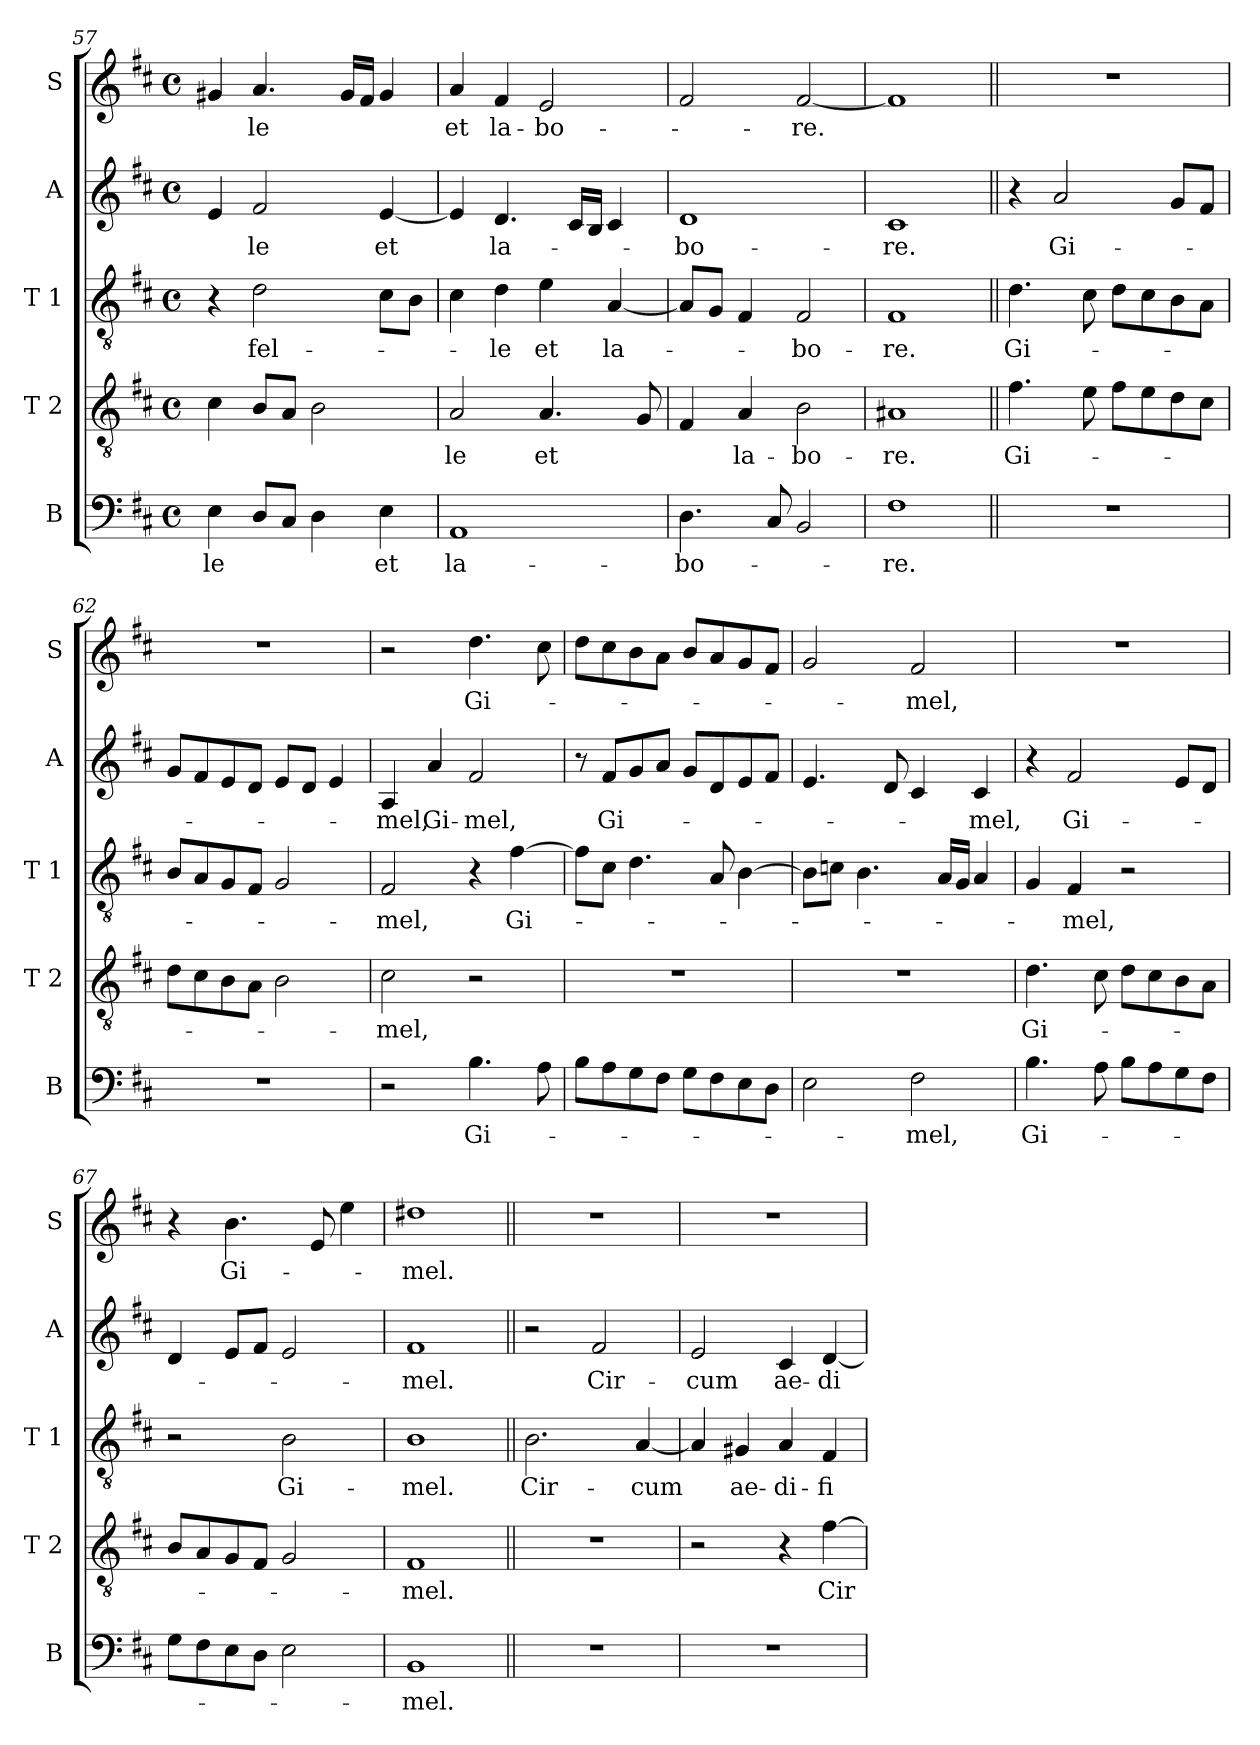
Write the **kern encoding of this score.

**kern	**text	**kern	**text	**kern	**text	**kern	**text	**kern	**text
*part5	*part5	*part4	*part4	*part3	*part3	*part2	*part2	*part1	*part1
*staff5	*staff5	*staff4	*staff4	*staff3	*staff3	*staff2	*staff2	*staff1	*staff1
*I"B	*	*I"T 2	*	*I"T 1	*	*I"A	*	*I"S	*
*I'B	*	*I'T 2	*	*I'T 1	*	*I'A	*	*I'S	*
*clefF4	*	*clefGv2	*	*clefGv2	*	*clefG2	*	*clefG2	*
*k[f#c#]	*	*k[f#c#]	*	*k[f#c#]	*	*k[f#c#]	*	*k[f#c#]	*
*b:	*	*b:	*	*b:	*	*b:	*	*b:	*
*M4/4	*	*M4/4	*	*M4/4	*	*M4/4	*	*M4/4	*
*met(c)	*	*met(c)	*	*met(c)	*	*met(c)	*	*met(c)	*
=57	=57	=57	=57	=57	=57	=57	=57	=57	=57
!	!LO:LY:b	!	!	!	!	!	!	!	!
4E\	-le	4c#\	.	4r	.	4e/	.	4g#X/	.
!	!	!	!	!	!LO:LY:b	!	!LO:LY:b	!	!LO:LY:b
8D/L	.	8B/L	.	2d\	fel-	2f#/	-le	4.a/	-le
8C#/J	.	8A/J	.	.	.	.	.	.	.
4D\	.	2B\	.	.	.	.	.	.	.
.	.	.	.	.	.	.	.	16g#/LL	.
.	.	.	.	.	.	.	.	16f#/JJ	.
!	!LO:LY:b	!	!	!	!	!	!LO:LY:b	!	!
4E\	et	.	.	8c#\L	.	[4e/	et	4g#/	.
.	.	.	.	8B\J	.	.	.	.	.
=58	=58	=58	=58	=58	=58	=58	=58	=58	=58
!	!LO:LY:b	!	!LO:LY:b	!	!	!	!	!	!LO:LY:b
1AA	la-	2A/	-le	4c#\	.	4e/]	.	4a/	et
!	!	!	!	!	!LO:LY:b	!	!LO:LY:b	!	!LO:LY:b
.	.	.	.	4d\	-le	4.d/	la-	4f#/	la-
!	!	!	!LO:LY:b	!	!LO:LY:b	!	!	!	!LO:LY:b
.	.	4.A/	et	4e\	et	.	.	2e/	-bo-
.	.	.	.	.	.	16c#/LL	.	.	.
.	.	.	.	.	.	16B/JJ	.	.	.
!	!	!	!	!	!LO:LY:b	!	!	!	!
.	.	.	.	[4A/	la-	4c#/	.	.	.
.	.	8G/	.	.	.	.	.	.	.
=59	=59	=59	=59	=59	=59	=59	=59	=59	=59
!	!LO:LY:b	!	!	!	!	!	!LO:LY:b	!	!
4.D\	-bo-	4F#/	.	8A/L]	.	1d	-bo-	2f#/	.
.	.	.	.	8G/J	.	.	.	.	.
!	!	!	!LO:LY:b	!	!	!	!	!	!
.	.	4A/	la-	4F#/	.	.	.	.	.
8C#/	.	.	.	.	.	.	.	.	.
!	!	!	!LO:LY:b	!	!LO:LY:b	!	!	!	!LO:LY:b
2BB/	.	2B\	-bo-	2F#/	-bo-	.	.	[2f#/	-re.
=60	=60	=60	=60	=60	=60	=60	=60	=60	=60
!	!LO:LY:b	!	!LO:LY:b	!	!LO:LY:b	!	!LO:LY:b	!	!
1F#	-re.	1A#X	-re.	1F#	-re.	1c#	-re.	1f#]	.
!!LO:LB:g=z
=61||	=61||	=61||	=61||	=61||	=61||	=61||	=61||	=61||	=61||
!	!	!	!LO:LY:b	!	!LO:LY:b	!	!	!	!
1r	.	4.f#\	Gi-	4.d\	Gi-	4r	.	1r	.
!	!	!	!	!	!	!	!LO:LY:b	!	!
.	.	.	.	.	.	2a/	Gi-	.	.
.	.	8e\	.	8c#\	.	.	.	.	.
.	.	8f#\L	.	8d\L	.	.	.	.	.
.	.	8e\	.	8c#\	.	.	.	.	.
.	.	8d\	.	8B\	.	8g/L	.	.	.
.	.	8c#\J	.	8A\J	.	8f#/J	.	.	.
=62	=62	=62	=62	=62	=62	=62	=62	=62	=62
1r	.	8d\L	.	8B/L	.	8g/L	.	1r	.
.	.	8c#\	.	8A/	.	8f#/	.	.	.
.	.	8B\	.	8G/	.	8e/	.	.	.
.	.	8A\J	.	8F#/J	.	8d/J	.	.	.
.	.	2B\	.	2G/	.	8e/L	.	.	.
.	.	.	.	.	.	8d/J	.	.	.
.	.	.	.	.	.	4e/	.	.	.
=63	=63	=63	=63	=63	=63	=63	=63	=63	=63
!	!	!	!LO:LY:b	!	!LO:LY:b	!	!LO:LY:b	!	!
2r	.	2c#\	-mel,	2F#/	-mel,	4A/	-mel,	2r	.
!	!	!	!	!	!	!	!LO:LY:b	!	!
.	.	.	.	.	.	4a/	Gi-	.	.
!	!LO:LY:b	!	!	!	!	!	!LO:LY:b	!	!LO:LY:b
4.B\	Gi-	2r	.	4r	.	2f#/	-mel,	4.dd\	Gi-
!	!	!	!	!	!LO:LY:b	!	!	!	!
.	.	.	.	[4f#\	Gi-	.	.	.	.
8A\	.	.	.	.	.	.	.	8cc#\	.
=64	=64	=64	=64	=64	=64	=64	=64	=64	=64
8B\L	.	1r	.	8f#\L]	.	8r	.	8dd\L	.
!	!	!	!	!	!	!	!LO:LY:b	!	!
8A\	.	.	.	8c#\J	.	8f#/L	Gi-	8cc#\	.
8G\	.	.	.	4.d\	.	8g/	.	8b\	.
8F#\J	.	.	.	.	.	8a/J	.	8a\J	.
8G\L	.	.	.	.	.	8g/L	.	8b/L	.
8F#\	.	.	.	8A/	.	8d/	.	8a/	.
8E\	.	.	.	[4B\	.	8e/	.	8g/	.
8D\J	.	.	.	.	.	8f#/J	.	8f#/J	.
!!LO:LB:g=z
=65	=65	=65	=65	=65	=65	=65	=65	=65	=65
2E\	.	1r	.	8B\L]	.	4.e/	.	2g/	.
.	.	.	.	8cn\J	.	.	.	.	.
.	.	.	.	4.B\	.	.	.	.	.
.	.	.	.	.	.	8d/	.	.	.
!	!LO:LY:b	!	!	!	!	!	!	!	!LO:LY:b
2F#\	-mel,	.	.	.	.	4c#/	.	2f#/	-mel,
.	.	.	.	16A/LL	.	.	.	.	.
.	.	.	.	16G/JJ	.	.	.	.	.
!	!	!	!	!	!	!	!LO:LY:b	!	!
.	.	.	.	4A/	.	4c#/	-mel,	.	.
=66	=66	=66	=66	=66	=66	=66	=66	=66	=66
!	!LO:LY:b	!	!LO:LY:b	!	!	!	!	!	!
4.B\	Gi-	4.d\	Gi-	4G/	.	4r	.	1r	.
!	!	!	!	!	!LO:LY:b	!	!LO:LY:b	!	!
.	.	.	.	4F#/	-mel,	2f#/	Gi-	.	.
8A\	.	8c#\	.	.	.	.	.	.	.
8B\L	.	8d\L	.	2r	.	.	.	.	.
8A\	.	8c#\	.	.	.	.	.	.	.
8G\	.	8B\	.	.	.	8e/L	.	.	.
8F#\J	.	8A\J	.	.	.	8d/J	.	.	.
=67	=67	=67	=67	=67	=67	=67	=67	=67	=67
8G\L	.	8B/L	.	2r	.	4d/	.	4r	.
8F#\	.	8A/	.	.	.	.	.	.	.
!	!	!	!	!	!	!	!	!	!LO:LY:b
8E\	.	8G/	.	.	.	8e/L	.	4.b\	Gi-
8D\J	.	8F#/J	.	.	.	8f#/J	.	.	.
!	!	!	!	!	!LO:LY:b	!	!	!	!
2E\	.	2G/	.	2B\	Gi-	2e/	.	.	.
.	.	.	.	.	.	.	.	8e/	.
.	.	.	.	.	.	.	.	4ee\	.
=68	=68	=68	=68	=68	=68	=68	=68	=68	=68
!	!LO:LY:b	!	!LO:LY:b	!	!LO:LY:b	!	!LO:LY:b	!	!LO:LY:b
1BB	-mel.	1F#	-mel.	1B	-mel.	1f#	-mel.	1dd#X	-mel.
!!LO:PB:g=z
=69||	=69||	=69||	=69||	=69||	=69||	=69||	=69||	=69||	=69||
!	!	!	!	!	!LO:LY:b	!	!	!	!
1r	.	1r	.	2.B\	Cir-	2r	.	1r	.
!	!	!	!	!	!	!	!LO:LY:b	!	!
.	.	.	.	.	.	2f#/	Cir-	.	.
!	!	!	!	!	!LO:LY:b	!	!	!	!
.	.	.	.	[4A/	-cum	.	.	.	.
=70	=70	=70	=70	=70	=70	=70	=70	=70	=70
!	!	!	!	!	!	!	!LO:LY:b	!	!
1r	.	2r	.	4A/]	.	2e/	-cum	1r	.
!	!	!	!	!	!LO:LY:b	!	!	!	!
.	.	.	.	4G#X/	ae-	.	.	.	.
!	!	!	!	!	!LO:LY:b	!	!LO:LY:b	!	!
.	.	4r	.	4A/	-di-	4c#/	ae-	.	.
!	!	!	!LO:LY:b	!	!LO:LY:b	!	!LO:LY:b	!	!
.	.	[4f#\	Cir-	4F#/	-fi-	[4d/	-di-	.	.
=	=	=	=	=	=	=	=	=	=
*-	*-	*-	*-	*-	*-	*-	*-	*-	*-
